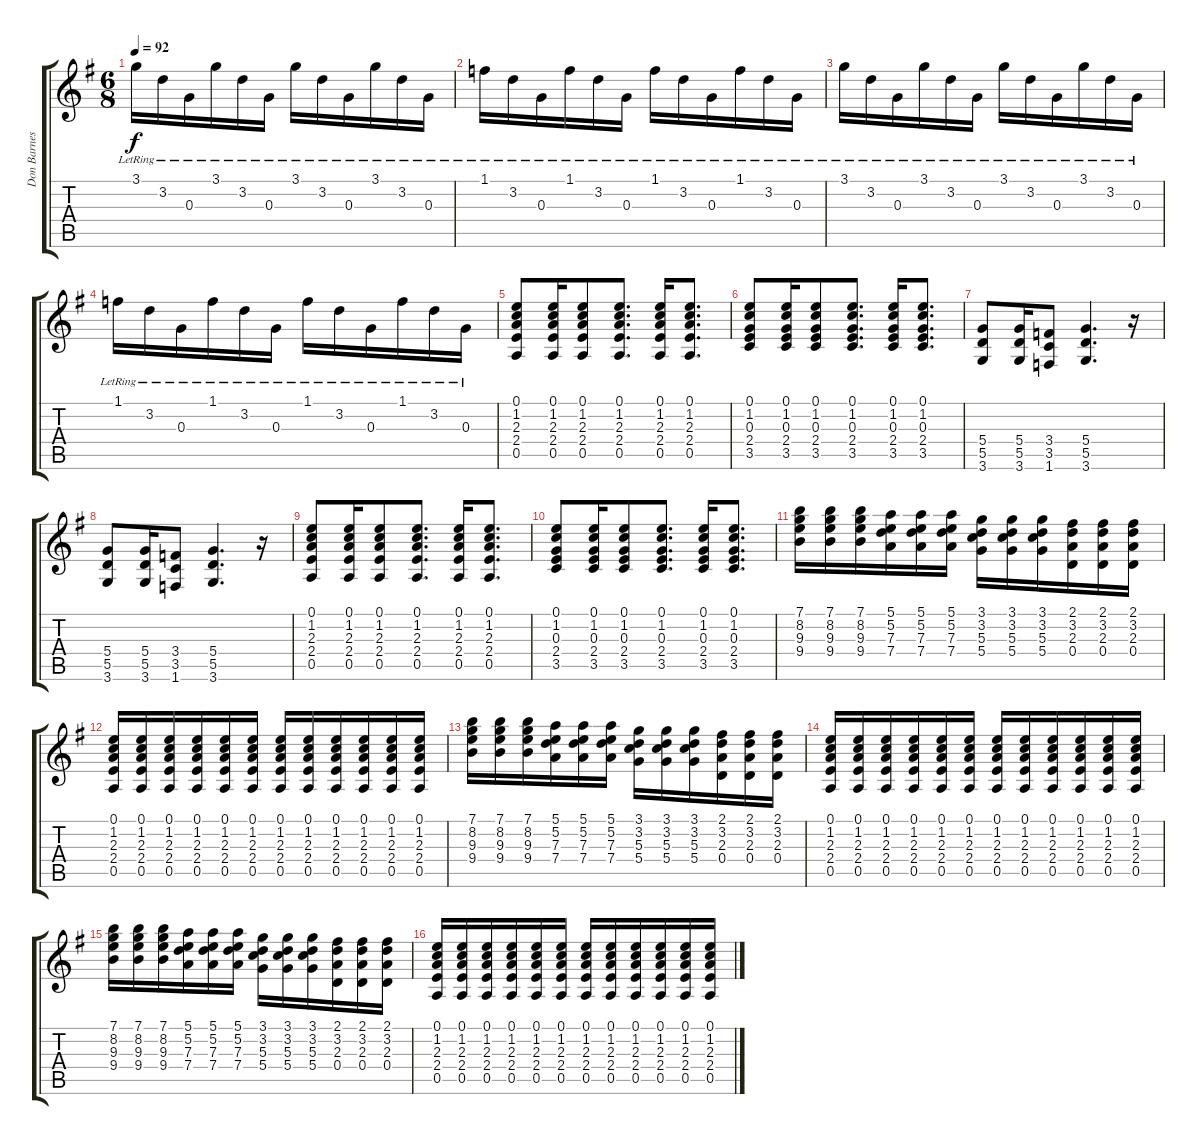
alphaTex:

\track ("Don Barnes Guitar" "Don Barnes") {instrument overdrivenguitar}
\staff {score tabs}
\tuning (E4 B3 G3 D3 A2 E2) {hide}
\ts (6 8)
\tempo 92
\clef g2
\ks g
3.1{lr}.16{dy f} 3.2{lr}.16 0.3{lr}.16 3.1{lr}.16 3.2{lr}.16 0.3{lr}.16 3.1{lr}.16 3.2{lr}.16 0.3{lr}.16 3.1{lr}.16 3.2{lr}.16 0.3{lr}.16 |
1.1{lr}.16 3.2{lr}.16 0.3{lr}.16 1.1{lr}.16 3.2{lr}.16 0.3{lr}.16 1.1{lr}.16 3.2{lr}.16 0.3{lr}.16 1.1{lr}.16 3.2{lr}.16 0.3{lr}.16 |
3.1{lr}.16 3.2{lr}.16 0.3{lr}.16 3.1{lr}.16 3.2{lr}.16 0.3{lr}.16 3.1{lr}.16 3.2{lr}.16 0.3{lr}.16 3.1{lr}.16 3.2{lr}.16 0.3{lr}.16 |
1.1{lr}.16 3.2{lr}.16 0.3{lr}.16 1.1{lr}.16 3.2{lr}.16 0.3{lr}.16 1.1{lr}.16 3.2{lr}.16 0.3{lr}.16 1.1{lr}.16 3.2{lr}.16 0.3{lr}.16 |
(0.1 1.2 2.3 2.4 0.5).8{volume 9} (0.1 1.2 2.3 2.4 0.5).16 (0.1 1.2 2.3 2.4 0.5).8 (0.1 1.2 2.3 2.4 0.5).8{d} (0.1 1.2 2.3 2.4 0.5).16 (0.1 1.2 2.3 2.4 0.5).8{d} |
(0.1 1.2 0.3 2.4 3.5).8 (0.1 1.2 0.3 2.4 3.5).16 (0.1 1.2 0.3 2.4 3.5).8 (0.1 1.2 0.3 2.4 3.5).8{d} (0.1 1.2 0.3 2.4 3.5).16 (0.1 1.2 0.3 2.4 3.5).8{d} |
(5.4 5.5 3.6).8 (5.4 5.5 3.6).16 (3.4 3.5 1.6).8 (5.4 5.5 3.6).4{d} r.16 |
(5.4 5.5 3.6).8 (5.4 5.5 3.6).16 (3.4 3.5 1.6).8 (5.4 5.5 3.6).4{d} r.16 |
(0.1 1.2 2.3 2.4 0.5).8{volume 8} (0.1 1.2 2.3 2.4 0.5).16 (0.1 1.2 2.3 2.4 0.5).8 (0.1 1.2 2.3 2.4 0.5).8{d} (0.1 1.2 2.3 2.4 0.5).16 (0.1 1.2 2.3 2.4 0.5).8{d} |
(0.1 1.2 0.3 2.4 3.5).8 (0.1 1.2 0.3 2.4 3.5).16 (0.1 1.2 0.3 2.4 3.5).8 (0.1 1.2 0.3 2.4 3.5).8{d} (0.1 1.2 0.3 2.4 3.5).16 (0.1 1.2 0.3 2.4 3.5).8{d} |
(7.1 8.2 9.3 9.4).16{volume 9 instrument acousticguitarsteel} (7.1 8.2 9.3 9.4).16 (7.1 8.2 9.3 9.4).16 (5.1 5.2 7.3 7.4).16 (5.1 5.2 7.3 7.4).16 (5.1 5.2 7.3 7.4).16 (3.1 3.2 5.3 5.4).16 (3.1 3.2 5.3 5.4).16 (3.1 3.2 5.3 5.4).16 (2.1 3.2 2.3 0.4).16 (2.1 3.2 2.3 0.4).16 (2.1 3.2 2.3 0.4).16 |
(0.1 1.2 2.3 2.4 0.5).16 (0.1 1.2 2.3 2.4 0.5).16 (0.1 1.2 2.3 2.4 0.5).16 (0.1 1.2 2.3 2.4 0.5).16 (0.1 1.2 2.3 2.4 0.5).16 (0.1 1.2 2.3 2.4 0.5).16 (0.1 1.2 2.3 2.4 0.5).16 (0.1 1.2 2.3 2.4 0.5).16 (0.1 1.2 2.3 2.4 0.5).16 (0.1 1.2 2.3 2.4 0.5).16 (0.1 1.2 2.3 2.4 0.5).16 (0.1 1.2 2.3 2.4 0.5).16 |
(7.1 8.2 9.3 9.4).16 (7.1 8.2 9.3 9.4).16 (7.1 8.2 9.3 9.4).16 (5.1 5.2 7.3 7.4).16 (5.1 5.2 7.3 7.4).16 (5.1 5.2 7.3 7.4).16 (3.1 3.2 5.3 5.4).16 (3.1 3.2 5.3 5.4).16 (3.1 3.2 5.3 5.4).16 (2.1 3.2 2.3 0.4).16 (2.1 3.2 2.3 0.4).16 (2.1 3.2 2.3 0.4).16 |
(0.1 1.2 2.3 2.4 0.5).16 (0.1 1.2 2.3 2.4 0.5).16 (0.1 1.2 2.3 2.4 0.5).16 (0.1 1.2 2.3 2.4 0.5).16 (0.1 1.2 2.3 2.4 0.5).16 (0.1 1.2 2.3 2.4 0.5).16 (0.1 1.2 2.3 2.4 0.5).16 (0.1 1.2 2.3 2.4 0.5).16 (0.1 1.2 2.3 2.4 0.5).16 (0.1 1.2 2.3 2.4 0.5).16 (0.1 1.2 2.3 2.4 0.5).16 (0.1 1.2 2.3 2.4 0.5).16 |
(7.1 8.2 9.3 9.4).16 (7.1 8.2 9.3 9.4).16 (7.1 8.2 9.3 9.4).16 (5.1 5.2 7.3 7.4).16 (5.1 5.2 7.3 7.4).16 (5.1 5.2 7.3 7.4).16 (3.1 3.2 5.3 5.4).16 (3.1 3.2 5.3 5.4).16 (3.1 3.2 5.3 5.4).16 (2.1 3.2 2.3 0.4).16 (2.1 3.2 2.3 0.4).16 (2.1 3.2 2.3 0.4).16 |
(0.1 1.2 2.3 2.4 0.5).16 (0.1 1.2 2.3 2.4 0.5).16 (0.1 1.2 2.3 2.4 0.5).16 (0.1 1.2 2.3 2.4 0.5).16 (0.1 1.2 2.3 2.4 0.5).16 (0.1 1.2 2.3 2.4 0.5).16 (0.1 1.2 2.3 2.4 0.5).16 (0.1 1.2 2.3 2.4 0.5).16 (0.1 1.2 2.3 2.4 0.5).16 (0.1 1.2 2.3 2.4 0.5).16 (0.1 1.2 2.3 2.4 0.5).16 (0.1 1.2 2.3 2.4 0.5).16
